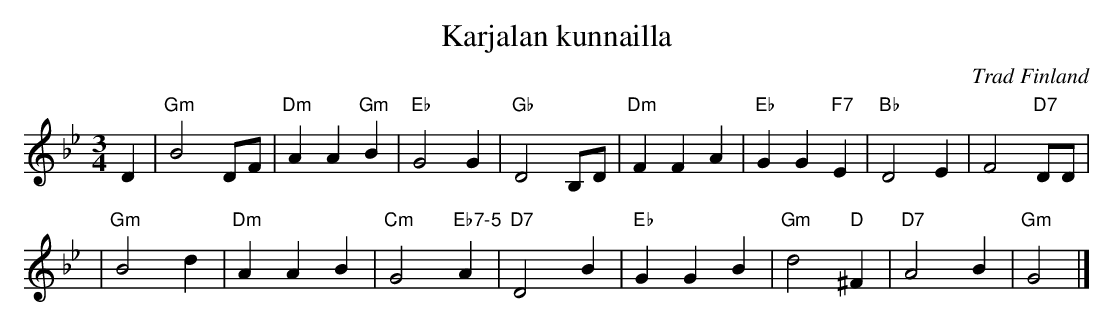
X:1
T: Karjalan kunnailla
O: Trad Finland
M: 3/4
L: 1/8
K: Gm
D2 \
| "Gm"B4 DF | "Dm"A2 A2 "Gm"B2 | "Eb"G4 G2 | "Gb"D4 B,D \
| "Dm"F2 F2 A2 | "Eb"G2 G2 "F7"E2 | "Bb"D4 E2 | F4 "D7"DD |
| "Gm"B4 d2 | "Dm"A2 A2 B2 | "Cm"G4 "Eb7-5"A2 | "D7"D4 B2 \
| "Eb"G2 G2 B2 | "Gm"d4 "D"^F2 | "D7"A4 B2 | "Gm"G4 |]
